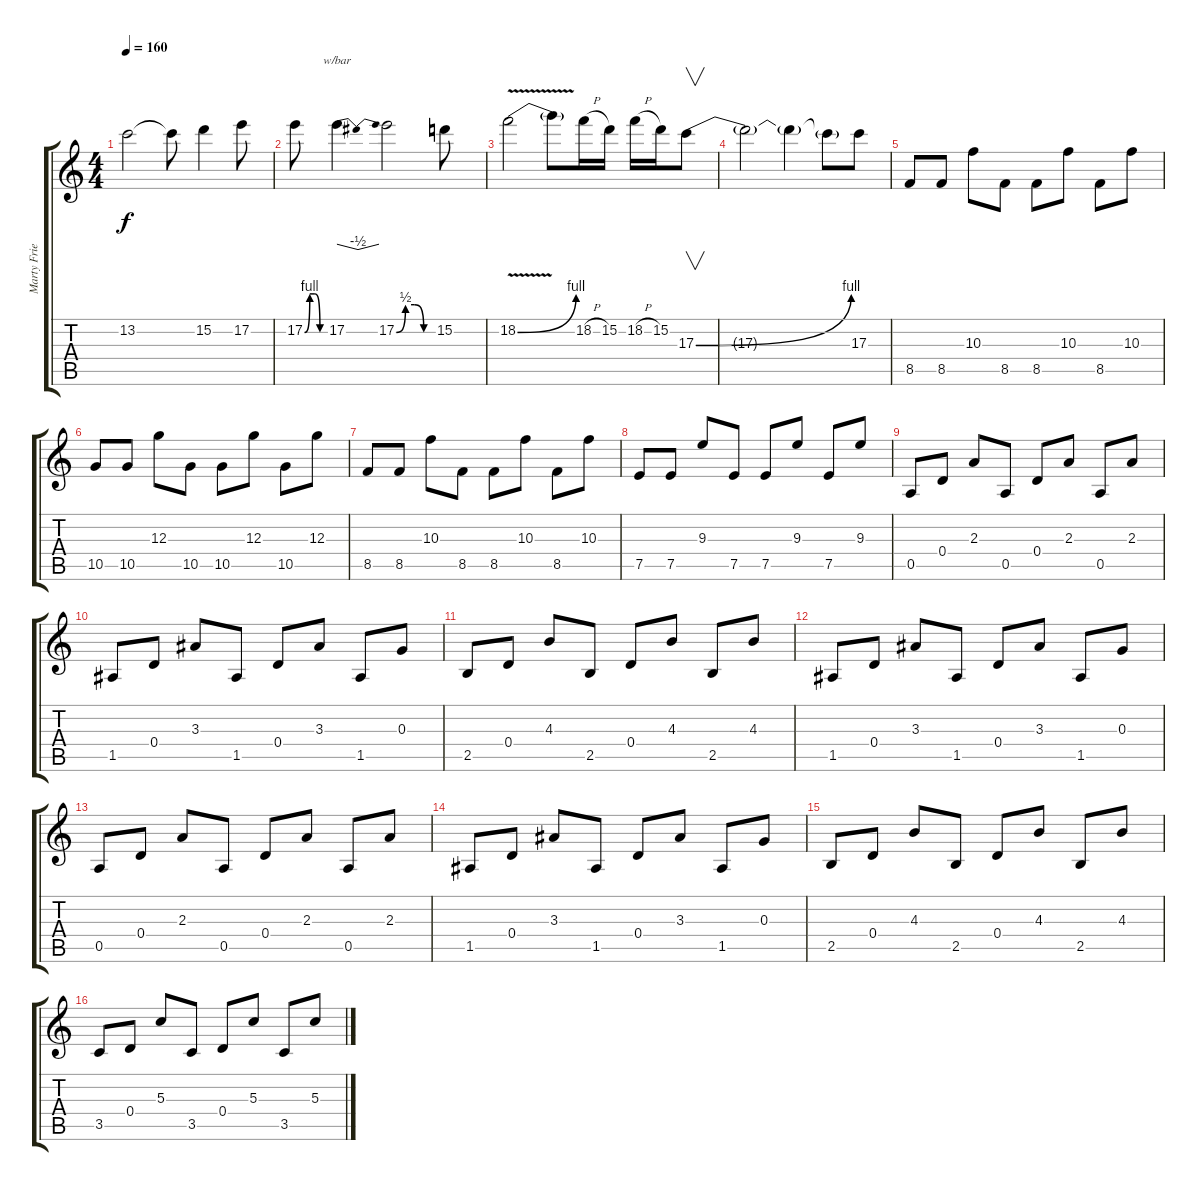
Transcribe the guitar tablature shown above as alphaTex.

\track ("Marty Friedman" "Marty Frie") {instrument distortionguitar}
\staff {score tabs}
\tuning (E4 B3 G3 D3 A2 E2) {hide}
\ts (4 4)
\tempo 160
\clef g2
\ks c
13.2{t}.2{dy f} 13.2{t}.8 15.2.4 17.2.8 |
17.2{be (custom 0 0 15 4 30 4 45 0 60 0)}.8 17.2.4{tbe (dip default 0 0 30 -2 60 0)} 17.2{be (custom 0 0 15 2 30 2 45 0 60 0)}.2 15.2.8 |
18.2{be (bend 0 0 60 4) v}.2 18.2{t}.8 18.2{h}.16 15.2.16 18.2{h}.16 15.2.16 17.3{be (bend 0 0 60 4)}.8{v} |
17.3{t}.2 17.3{t}.4 17.3{t}.8 17.3.8 |
8.5.8 8.5.8 10.3.8 8.5.8 8.5.8 10.3.8 8.5.8 10.3.8 |
10.5.8 10.5.8 12.3.8 10.5.8 10.5.8 12.3.8 10.5.8 12.3.8 |
8.5.8 8.5.8 10.3.8 8.5.8 8.5.8 10.3.8 8.5.8 10.3.8 |
7.5.8 7.5.8 9.3.8 7.5.8 7.5.8 9.3.8 7.5.8 9.3.8 |
0.5.8 0.4.8 2.3.8 0.5.8 0.4.8 2.3.8 0.5.8 2.3.8 |
1.5.8 0.4.8 3.3.8 1.5.8 0.4.8 3.3.8 1.5.8 0.3.8 |
2.5.8 0.4.8 4.3.8 2.5.8 0.4.8 4.3.8 2.5.8 4.3.8 |
1.5.8 0.4.8 3.3.8 1.5.8 0.4.8 3.3.8 1.5.8 0.3.8 |
0.5.8 0.4.8 2.3.8 0.5.8 0.4.8 2.3.8 0.5.8 2.3.8 |
1.5.8 0.4.8 3.3.8 1.5.8 0.4.8 3.3.8 1.5.8 0.3.8 |
2.5.8 0.4.8 4.3.8 2.5.8 0.4.8 4.3.8 2.5.8 4.3.8 |
3.5.8 0.4.8 5.3.8 3.5.8 0.4.8 5.3.8 3.5.8 5.3.8
